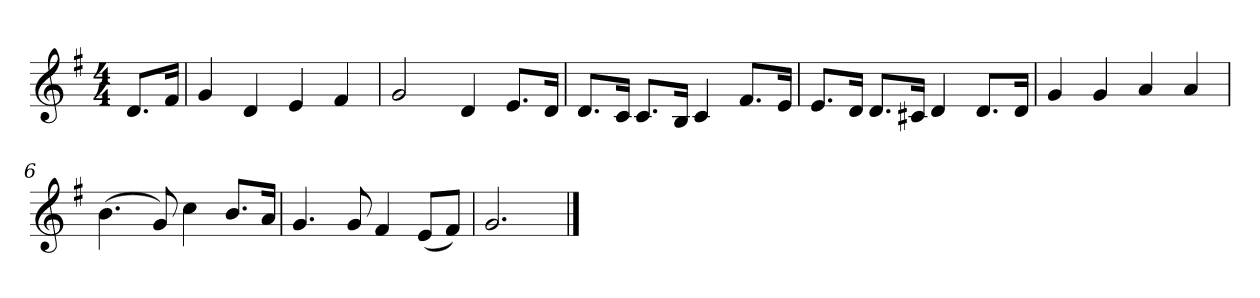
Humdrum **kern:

**kern
*part1
*staff1
*k[f#]
*M4/4
*MM120
=
8.dL
16f#Jk
=1
4g
4d
4e
4f#
=2
2g
4d
8.eL
16dJk
=3
8.dL
16cJk
8.cL
16BJk
4c
8.f#L
16eJk
=4
8.eL
16dJk
8.dL
16c#XJk
4d
8.dL
16dJk
=5
4g
4g
4a
4a
=6
(4.b
8g)
4cc
8.bL
16aJk
=7
4.g
8g
4f#
(8eL
8f#J)
=8
2.g
==
*-
